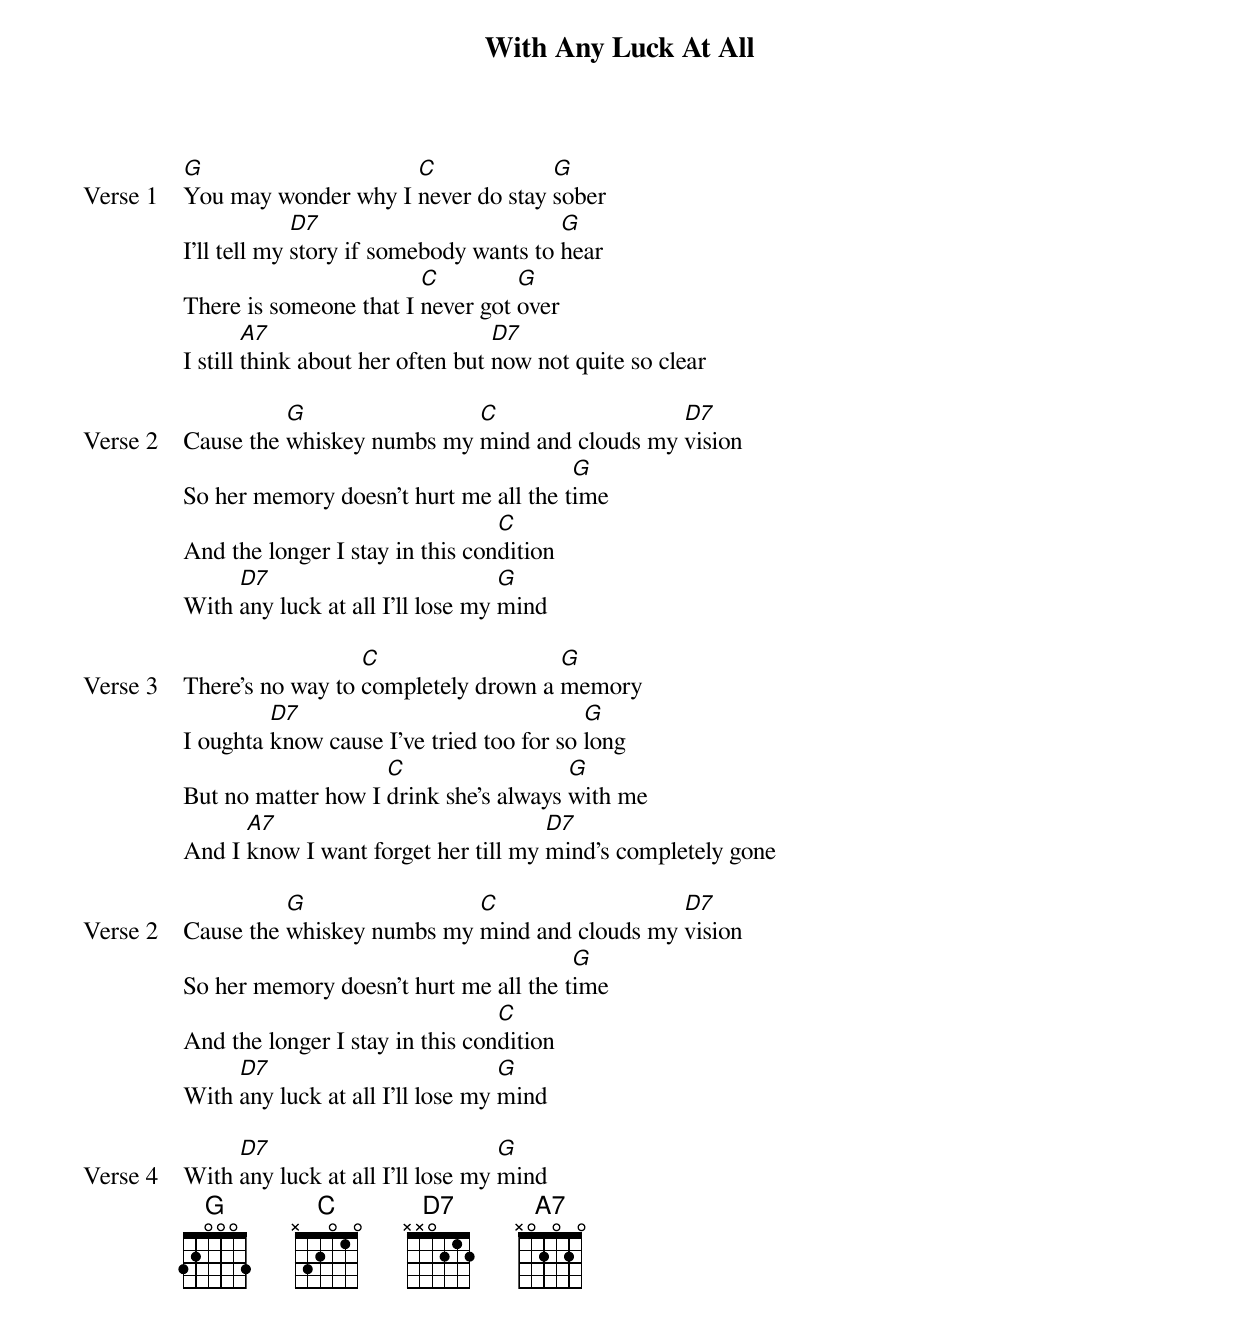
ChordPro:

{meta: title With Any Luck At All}
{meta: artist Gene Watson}
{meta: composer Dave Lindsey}

{start_of_verse: Verse 1}
[G]You may wonder why I [C]never do stay [G]sober
I'll tell my [D7]story if somebody wants to [G]hear
There is someone that I [C]never got [G]over
I still [A7]think about her often but [D7]now not quite so clear
{end_of_verse}

{start_of_verse: Verse 2}
Cause the [G]whiskey numbs my [C]mind and clouds my [D7]vision
So her memory doesn't hurt me all the t[G]ime
And the longer I stay in this con[C]dition
With [D7]any luck at all I’ll lose my [G]mind
{end_of_verse}

{start_of_verse: Verse 3}
There's no way to [C]completely drown a [G]memory
I oughta [D7]know cause I've tried too for so [G]long
But no matter how I [C]drink she's always [G]with me
And I [A7]know I want forget her till my [D7]mind's completely gone
{end_of_verse}

{start_of_verse: Verse 2}
Cause the [G]whiskey numbs my [C]mind and clouds my [D7]vision
So her memory doesn't hurt me all the t[G]ime
And the longer I stay in this con[C]dition
With [D7]any luck at all I’ll lose my [G]mind
{end_of_verse}

{start_of_verse: Verse 4}
With [D7]any luck at all I’ll lose my [G]mind
{end_of_verse}
